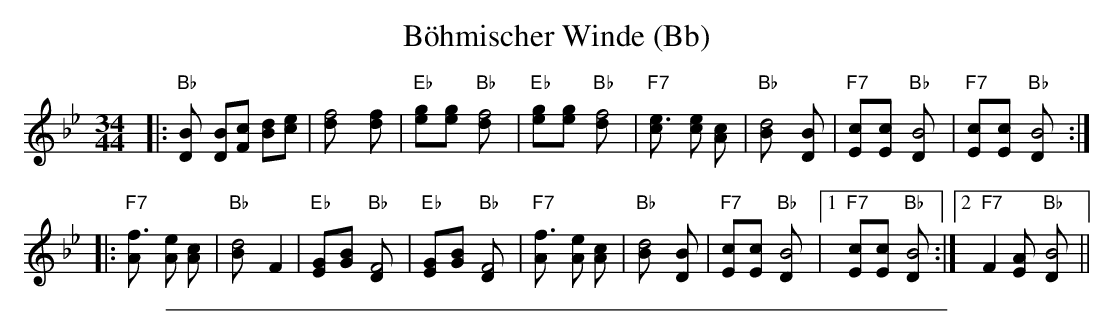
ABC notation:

X:1
T: B\"ohmischer Winde (Bb)
M: 34/44
L: 1/8
K: Bb
|: "Bb"[B2D] [BD][cF] [dB][ec] | [f4d] [f2d] \
| "Eb"[g2e][g2e] "Bb"[f4d] | "Eb"[g2e][g2e] "Bb"[f4d] \
| "F7"[e3c] [ec] [c2A] | "Bb"[d4B] [B2D] \
| "F7"[c2E][c2E] "Bb"[B4D] | "F7"[c2E][c2E] "Bb"[B4D] :|
|: "F7"[f3A] [eA] [c2A] | "Bb"[d4B] F2 \
| "Eb"[G2E][B2G] "Bb"[F4D] | "Eb"[G2E][B2G] "Bb"[F4D] \
| "F7"[f3A] [eA] [c2A] | "Bb"[d4B] [B2D] \
| "F7"[c2E][c2E] "Bb"[B4D] |1 "F7"[c2E][c2E] "Bb"[B4D] :|2 "F7"F2[A2E] "Bb"[B4D] ||
